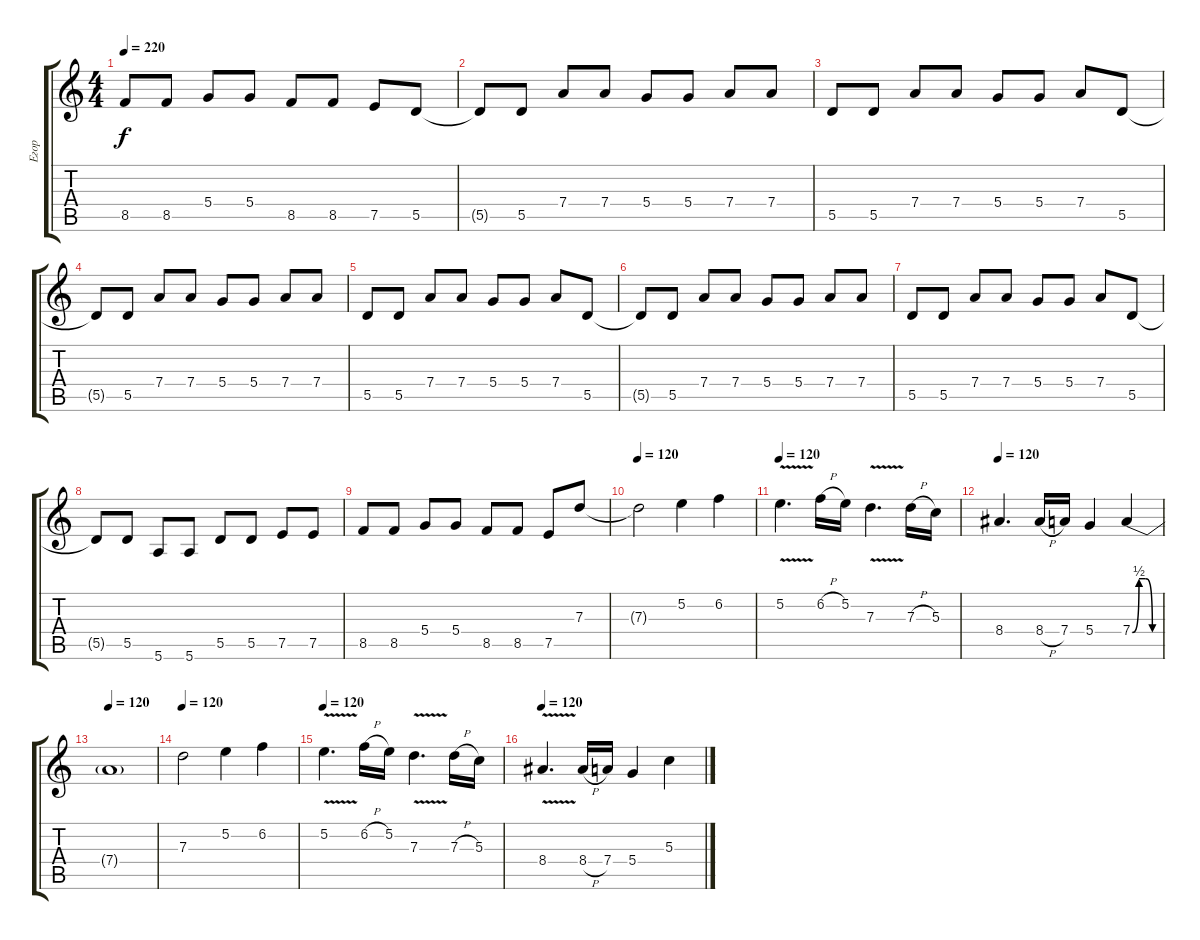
\track ("Егор" "Егор") {instrument distortionguitar}
\staff {score tabs}
\tuning (E4 B3 G3 D3 A2 E2) {hide}
\ts (4 4)
\tempo 220
\clef g2
\ks c
8.5.8{dy f} 8.5.8 5.4.8 5.4.8 8.5.8 8.5.8 7.5.8 5.5.8 |
5.5{t}.8 5.5.8 7.4.8 7.4.8 5.4.8 5.4.8 7.4.8 7.4.8 |
5.5.8 5.5.8 7.4.8 7.4.8 5.4.8 5.4.8 7.4.8 5.5.8 |
5.5{t}.8 5.5.8 7.4.8 7.4.8 5.4.8 5.4.8 7.4.8 7.4.8 |
5.5.8 5.5.8 7.4.8 7.4.8 5.4.8 5.4.8 7.4.8 5.5.8 |
5.5{t}.8 5.5.8 7.4.8 7.4.8 5.4.8 5.4.8 7.4.8 7.4.8 |
5.5.8 5.5.8 7.4.8 7.4.8 5.4.8 5.4.8 7.4.8 5.5.8 |
5.5{t}.8 5.5.8 5.6.8 5.6.8 5.5.8 5.5.8 7.5.8 7.5.8 |
8.5.8 8.5.8 5.4.8 5.4.8 8.5.8 8.5.8 7.5.8 7.3.8 |
\tempo 120
7.3{t}.2 5.2.4 6.2.4 |
\tempo 120
5.2{v}.4{d} 6.2{h}.16 5.2.16 7.3{v}.4{d} 7.3{h}.16 5.3.16 |
\tempo 120
8.4.4{d} 8.4{h}.16 7.4.16 5.4.4 7.4{be (custom 0 0 15 2 30 2 45 0 60 0)}.4 |
\tempo 120
7.4{t}.1 |
\tempo 120
7.3.2 5.2.4 6.2.4 |
\tempo 120
5.2{v}.4{d} 6.2{h}.16 5.2.16 7.3{v}.4{d} 7.3{h}.16 5.3.16 |
\tempo 120
8.4{v}.4{d} 8.4{h}.16 7.4.16 5.4.4 5.3.4
